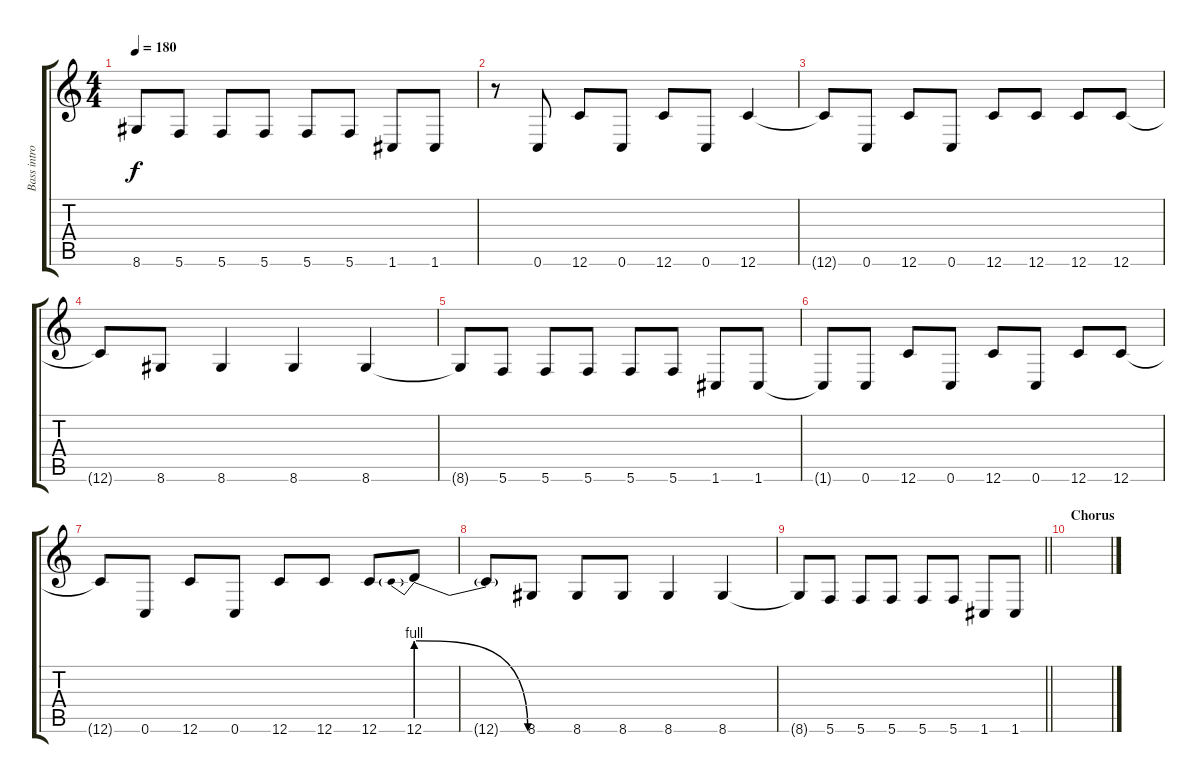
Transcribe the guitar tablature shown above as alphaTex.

\track ("Bass intro" "Bass intro") {instrument electricbasspick}
\staff {score tabs}
\tuning (D4 A3 F3 C3 G2 C2) {hide}
\ts (4 4)
\tempo 180
\clef g2
\ks c
8.6{t}.8{dy f} 5.6.8 5.6.8 5.6.8 5.6.8 5.6.8 1.6.8 1.6.8 |
r.8 0.6.8 12.6.8 0.6.8 12.6.8 0.6.8 12.6.4 |
12.6{t}.8 0.6.8 12.6.8 0.6.8 12.6.8 12.6.8 12.6.8 12.6.8 |
12.6{t}.8 8.6.8 8.6.4 8.6.4 8.6.4 |
8.6{t}.8 5.6.8 5.6.8 5.6.8 5.6.8 5.6.8 1.6.8 1.6.8 |
1.6{t}.8 0.6.8 12.6.8 0.6.8 12.6.8 0.6.8 12.6.8 12.6.8 |
12.6{t}.8 0.6.8 12.6.8 0.6.8 12.6.8 12.6.8 12.6.8 12.6{be (prebendrelease 0 4 60 0)}.8 |
12.6{t}.8 8.6.8 8.6.8 8.6.8 8.6.4 8.6.4 |
\barLineRight lightlight
8.6{t}.8 5.6.8 5.6.8 5.6.8 5.6.8 5.6.8 1.6.8 1.6.8 |
\section ("" "Chorus")
